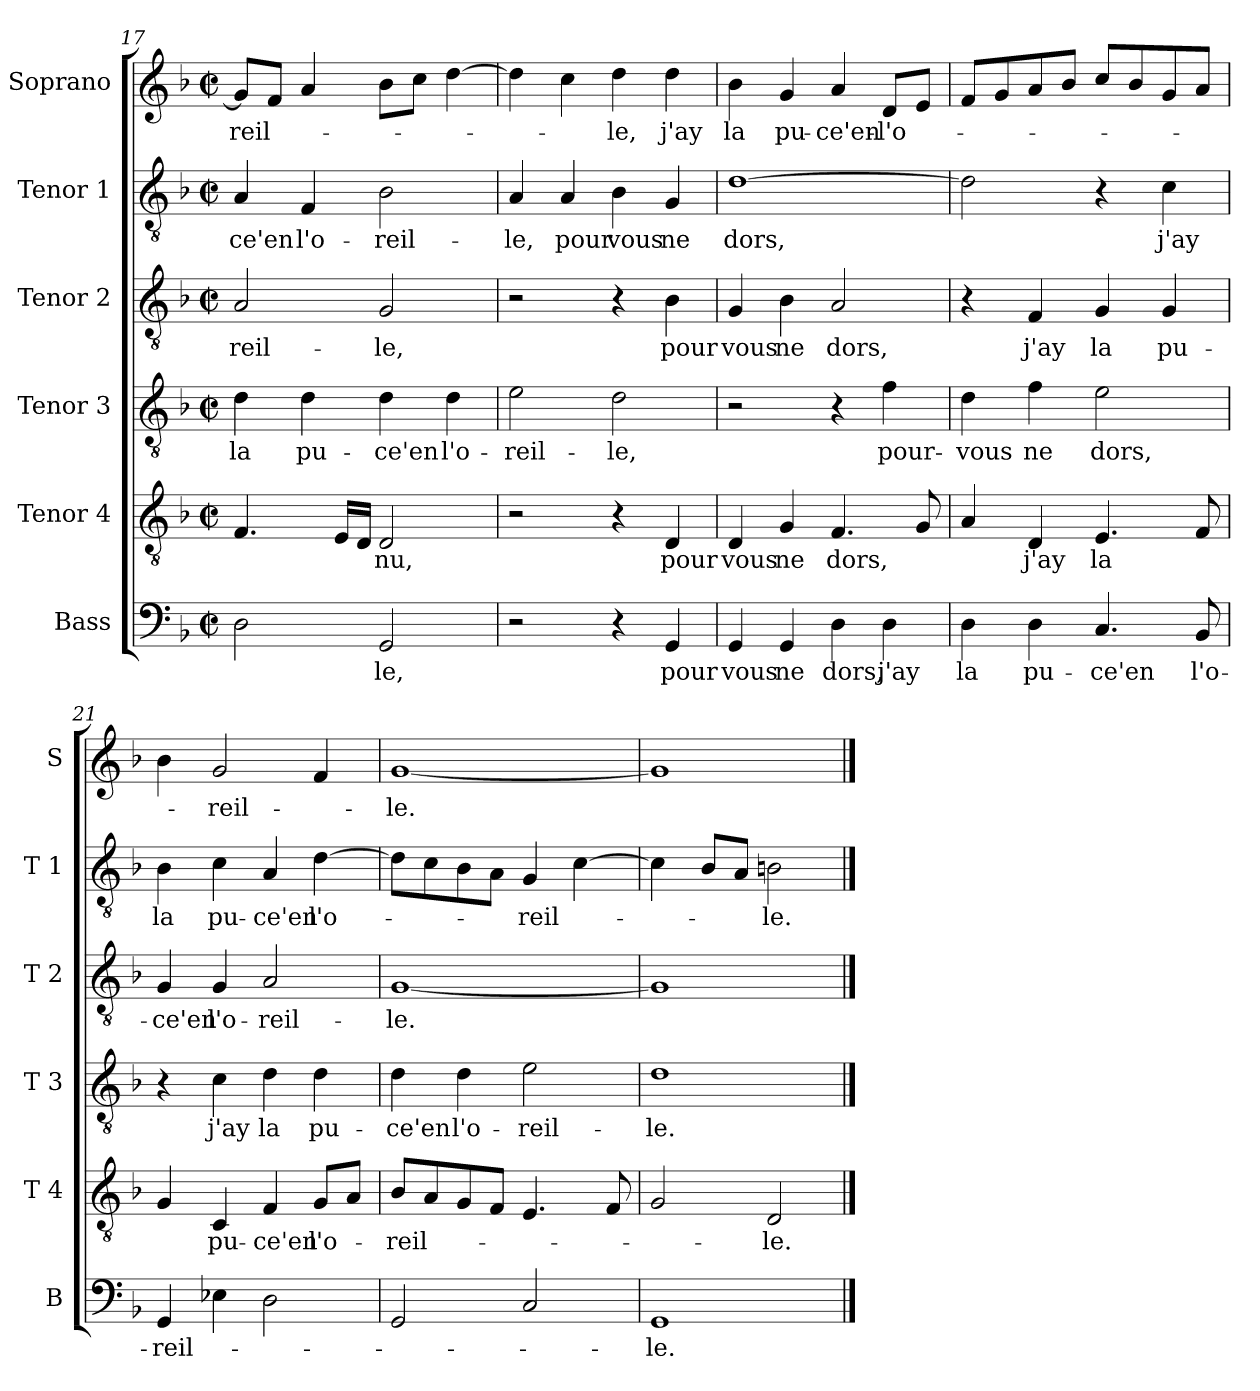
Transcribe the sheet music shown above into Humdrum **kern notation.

**kern	**text	**kern	**text	**kern	**text	**kern	**text	**kern	**text	**kern	**text
*part6	*part6	*part5	*part5	*part4	*part4	*part3	*part3	*part2	*part2	*part1	*part1
*staff6	*staff6	*staff5	*staff5	*staff4	*staff4	*staff3	*staff3	*staff2	*staff2	*staff1	*staff1
*I"Bass	*	*I"Tenor 4	*	*I"Tenor 3	*	*I"Tenor 2	*	*I"Tenor 1	*	*I"Soprano	*
*I'B	*	*I'T 4	*	*I'T 3	*	*I'T 2	*	*I'T 1	*	*I'S	*
*clefF4	*	*clefGv2	*	*clefGv2	*	*clefGv2	*	*clefGv2	*	*clefG2	*
*k[b-]	*	*k[b-]	*	*k[b-]	*	*k[b-]	*	*k[b-]	*	*k[b-]	*
*F:	*	*F:	*	*F:	*	*F:	*	*F:	*	*F:	*
*M2/2	*	*M2/2	*	*M2/2	*	*M2/2	*	*M2/2	*	*M2/2	*
*met(c|)	*	*met(c|)	*	*met(c|)	*	*met(c|)	*	*met(c|)	*	*met(c|)	*
=17	=17	=17	=17	=17	=17	=17	=17	=17	=17	=17	=17
2D\	.	4.F/	.	4d\	la	2A/	-reil-	4A/	-ce'en	8g/L]	-reil-
.	.	.	.	.	.	.	.	.	.	8f/J	.
.	.	.	.	4d\	pu-	.	.	4F/	l'o-	4a/	.
.	.	16E/LL	.	.	.	.	.	.	.	.	.
.	.	16D/JJ	.	.	.	.	.	.	.	.	.
2GG/	-le,	2D/	-nu,	4d\	-ce'en	2G/	-le,	2B-\	-reil-	8b-\L	.
.	.	.	.	.	.	.	.	.	.	8cc\J	.
.	.	.	.	4d\	l'o-	.	.	.	.	[4dd\	.
!!LO:LB:g=z
=18	=18	=18	=18	=18	=18	=18	=18	=18	=18	=18	=18
2r	.	2r	.	2e\	-reil-	2r	.	4A/	-le,	4dd\]	.
.	.	.	.	.	.	.	.	4A/	pour	4cc\	.
4r	.	4r	.	2d\	-le,	4r	.	4B-\	vous	4dd\	-le,
4GG/	pour	4D/	pour	.	.	4B-\	pour	4G/	ne	4dd\	j'ay
=19	=19	=19	=19	=19	=19	=19	=19	=19	=19	=19	=19
4GG/	vous	4D/	vous	2r	.	4G/	vous	[1d	dors,	4b-\	la
4GG/	ne	4G/	ne	.	.	4B-\	ne	.	.	4g/	pu-
4D\	dors,	4.F/	dors,	4r	.	2A/	dors,	.	.	4a/	-ce'en-
4D\	j'ay	.	.	4f\	pour-	.	.	.	.	8d/L	-l'o-
.	.	8G/	.	.	.	.	.	.	.	8e/J	.
=20	=20	=20	=20	=20	=20	=20	=20	=20	=20	=20	=20
4D\	la	4A/	.	4d\	-vous	4r	.	2d\]	.	8f/L	.
.	.	.	.	.	.	.	.	.	.	8g/	.
4D\	pu-	4D/	j'ay	4f\	ne	4F/	j'ay	.	.	8a/	.
.	.	.	.	.	.	.	.	.	.	8b-/J	.
4.C/	-ce'en	4.E/	la	2e\	dors,	4G/	la	4r	.	8cc/L	.
.	.	.	.	.	.	.	.	.	.	8b-/	.
.	.	.	.	.	.	4G/	pu-	4c\	j'ay	8g/	.
8BB-/	l'o-	8F/	.	.	.	.	.	.	.	8a/J	.
=21	=21	=21	=21	=21	=21	=21	=21	=21	=21	=21	=21
4GG/	-reil-	4G/	.	4r	.	4G/	-ce'en	4B-\	la	4b-\	.
4E-X\	.	4C/	pu-	4c\	j'ay	4G/	l'o-	4c\	pu-	2g/	-reil-
2D\	.	4F/	-ce'en	4d\	la	2A/	-reil-	4A/	-ce'en	.	.
.	.	8G/L	l'o-	4d\	pu-	.	.	[4d\	l'o-	4f/	.
.	.	8A/J	.	.	.	.	.	.	.	.	.
=22	=22	=22	=22	=22	=22	=22	=22	=22	=22	=22	=22
2GG/	.	8B-/L	-reil-	4d\	-ce'en	[1G	-le.	8d\L]	.	[1g	-le.
.	.	8A/	.	.	.	.	.	8c\	.	.	.
.	.	8G/	.	4d\	l'o-	.	.	8B-\	.	.	.
.	.	8F/J	.	.	.	.	.	8A\J	.	.	.
2C/	.	4.E/	.	2e\	-reil-	.	.	4G/	-reil-	.	.
.	.	.	.	.	.	.	.	[4c\	.	.	.
.	.	8F/	.	.	.	.	.	.	.	.	.
=23	=23	=23	=23	=23	=23	=23	=23	=23	=23	=23	=23
1GG	-le.	2G/	.	1d	-le.	1G]	.	4c\]	.	1g]	.
.	.	.	.	.	.	.	.	8B-/L	.	.	.
.	.	.	.	.	.	.	.	8A/J	.	.	.
.	.	2D/	-le.	.	.	.	.	2Bn\	-le.	.	.
==	==	==	==	==	==	==	==	==	==	==	==
*-	*-	*-	*-	*-	*-	*-	*-	*-	*-	*-	*-
